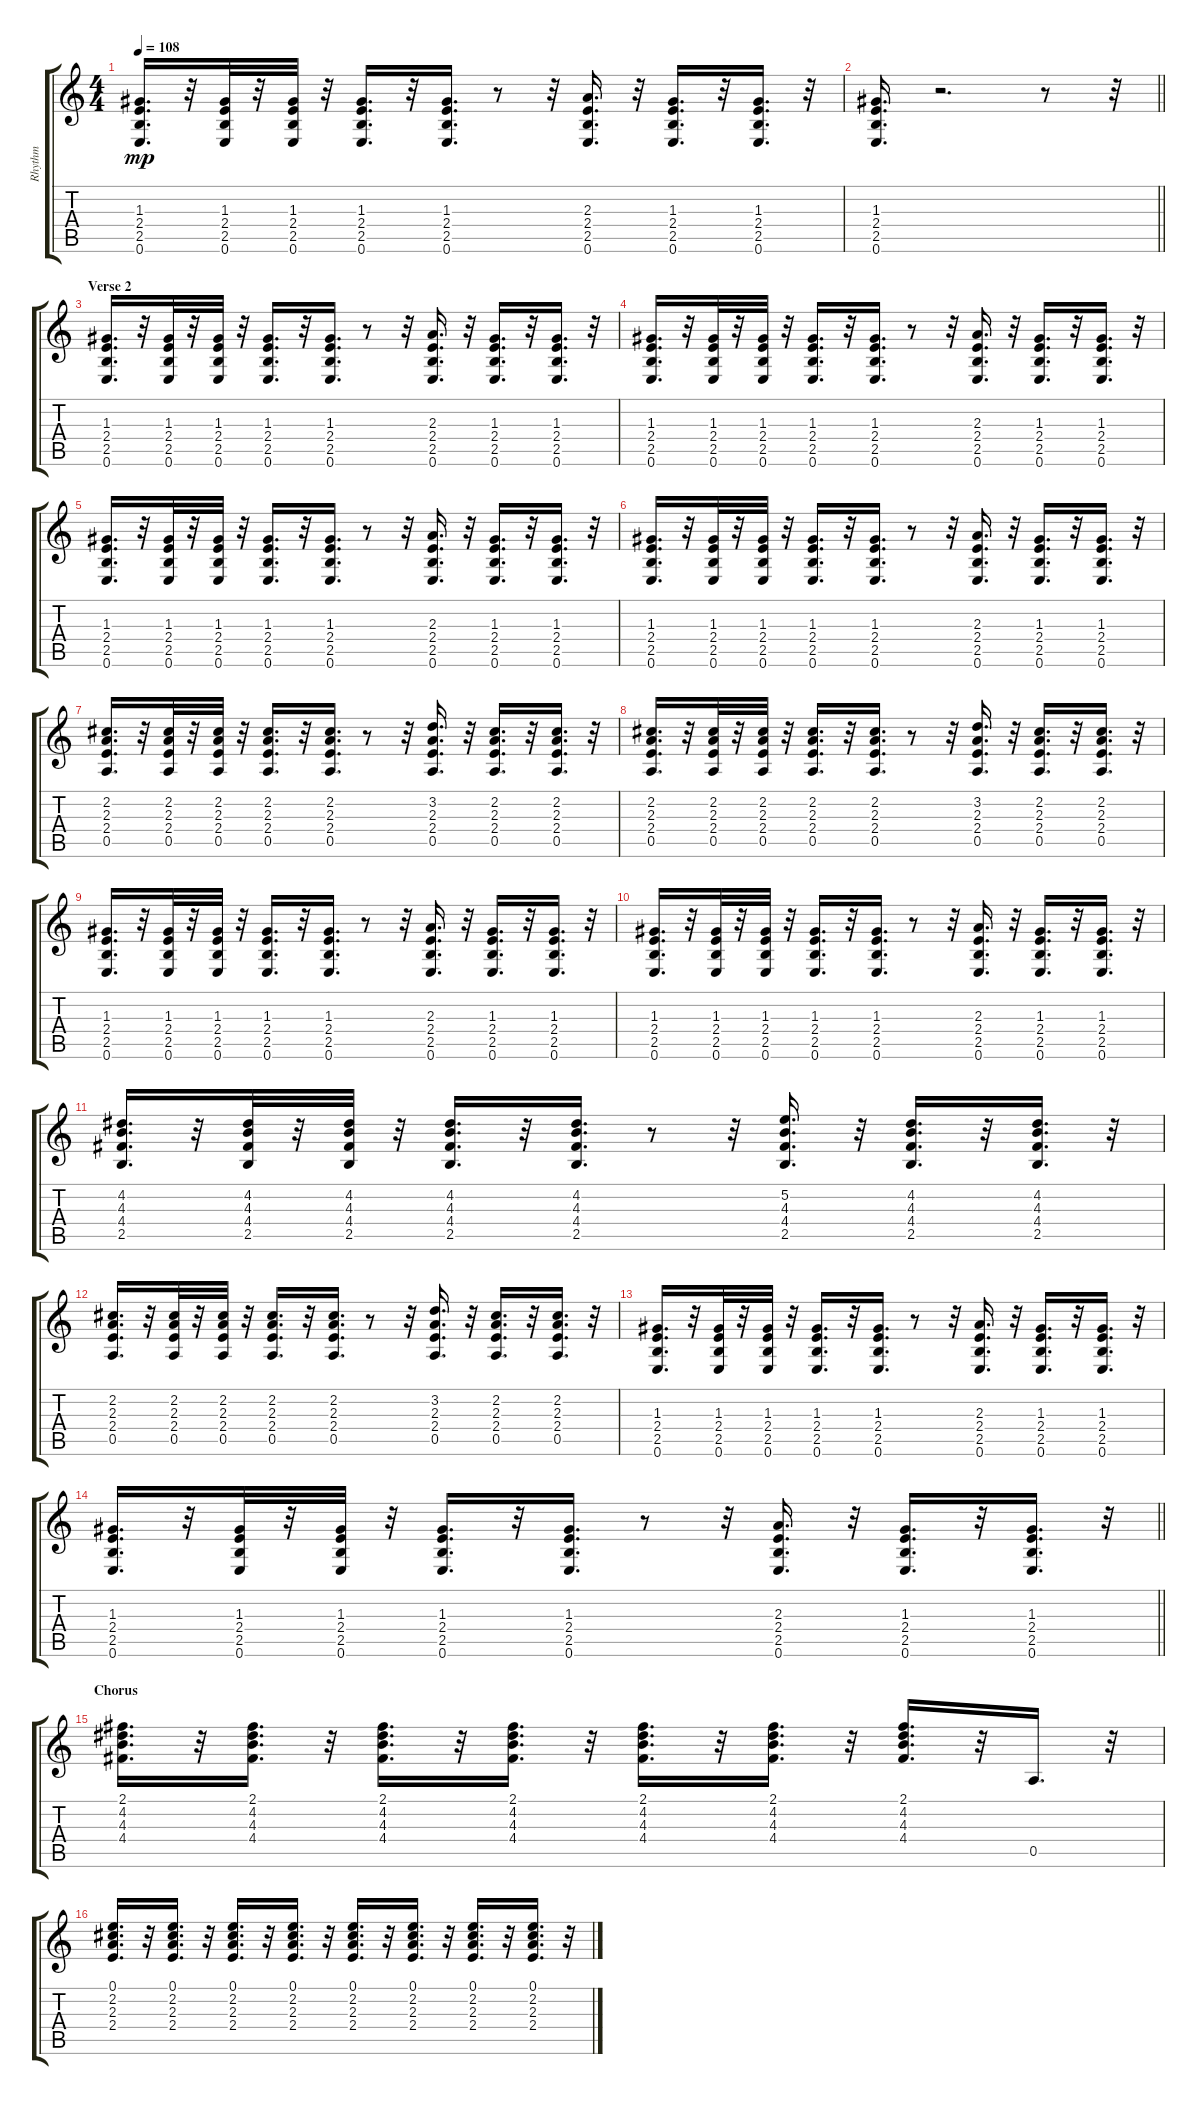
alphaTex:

\track ("Rhythm     " "Rhythm    ") {instrument electricguitarmuted}
\staff {score tabs}
\tuning (E4 B3 G3 D3 A2 E2) {hide}
\ts (4 4)
\tempo 108
\clef g2
\ks c
(1.3 2.4 2.5 0.6).16{d dy mp} r.32 (1.3 2.4 2.5 0.6).32 r.32 (1.3 2.4 2.5 0.6).32 r.32 (1.3 2.4 2.5 0.6).16{d} r.32 (1.3 2.4 2.5 0.6).16{d} r.8 r.32 (2.3 2.4 2.5 0.6).16{d} r.32 (1.3 2.4 2.5 0.6).16{d} r.32 (1.3 2.4 2.5 0.6).16{d} r.32 |
\barLineRight lightlight
(1.3 2.4 2.5 0.6).16{d} r.2{d} r.8 r.32 |
\section ("" "Verse 2")
(1.3 2.4 2.5 0.6).16{d} r.32 (1.3 2.4 2.5 0.6).32 r.32 (1.3 2.4 2.5 0.6).32 r.32 (1.3 2.4 2.5 0.6).16{d} r.32 (1.3 2.4 2.5 0.6).16{d} r.8 r.32 (2.3 2.4 2.5 0.6).16{d} r.32 (1.3 2.4 2.5 0.6).16{d} r.32 (1.3 2.4 2.5 0.6).16{d} r.32 |
(1.3 2.4 2.5 0.6).16{d} r.32 (1.3 2.4 2.5 0.6).32 r.32 (1.3 2.4 2.5 0.6).32 r.32 (1.3 2.4 2.5 0.6).16{d} r.32 (1.3 2.4 2.5 0.6).16{d} r.8 r.32 (2.3 2.4 2.5 0.6).16{d} r.32 (1.3 2.4 2.5 0.6).16{d} r.32 (1.3 2.4 2.5 0.6).16{d} r.32 |
(1.3 2.4 2.5 0.6).16{d} r.32 (1.3 2.4 2.5 0.6).32 r.32 (1.3 2.4 2.5 0.6).32 r.32 (1.3 2.4 2.5 0.6).16{d} r.32 (1.3 2.4 2.5 0.6).16{d} r.8 r.32 (2.3 2.4 2.5 0.6).16{d} r.32 (1.3 2.4 2.5 0.6).16{d} r.32 (1.3 2.4 2.5 0.6).16{d} r.32 |
(1.3 2.4 2.5 0.6).16{d} r.32 (1.3 2.4 2.5 0.6).32 r.32 (1.3 2.4 2.5 0.6).32 r.32 (1.3 2.4 2.5 0.6).16{d} r.32 (1.3 2.4 2.5 0.6).16{d} r.8 r.32 (2.3 2.4 2.5 0.6).16{d} r.32 (1.3 2.4 2.5 0.6).16{d} r.32 (1.3 2.4 2.5 0.6).16{d} r.32 |
(2.2 2.3 2.4 0.5).16{d} r.32 (2.2 2.3 2.4 0.5).32 r.32 (2.2 2.3 2.4 0.5).32 r.32 (2.2 2.3 2.4 0.5).16{d} r.32 (2.2 2.3 2.4 0.5).16{d} r.8 r.32 (3.2 2.3 2.4 0.5).16{d} r.32 (2.2 2.3 2.4 0.5).16{d} r.32 (2.2 2.3 2.4 0.5).16{d} r.32 |
(2.2 2.3 2.4 0.5).16{d} r.32 (2.2 2.3 2.4 0.5).32 r.32 (2.2 2.3 2.4 0.5).32 r.32 (2.2 2.3 2.4 0.5).16{d} r.32 (2.2 2.3 2.4 0.5).16{d} r.8 r.32 (3.2 2.3 2.4 0.5).16{d} r.32 (2.2 2.3 2.4 0.5).16{d} r.32 (2.2 2.3 2.4 0.5).16{d} r.32 |
(1.3 2.4 2.5 0.6).16{d} r.32 (1.3 2.4 2.5 0.6).32 r.32 (1.3 2.4 2.5 0.6).32 r.32 (1.3 2.4 2.5 0.6).16{d} r.32 (1.3 2.4 2.5 0.6).16{d} r.8 r.32 (2.3 2.4 2.5 0.6).16{d} r.32 (1.3 2.4 2.5 0.6).16{d} r.32 (1.3 2.4 2.5 0.6).16{d} r.32 |
(1.3 2.4 2.5 0.6).16{d} r.32 (1.3 2.4 2.5 0.6).32 r.32 (1.3 2.4 2.5 0.6).32 r.32 (1.3 2.4 2.5 0.6).16{d} r.32 (1.3 2.4 2.5 0.6).16{d} r.8 r.32 (2.3 2.4 2.5 0.6).16{d} r.32 (1.3 2.4 2.5 0.6).16{d} r.32 (1.3 2.4 2.5 0.6).16{d} r.32 |
(4.2 4.3 4.4 2.5).16{d} r.32 (4.2 4.3 4.4 2.5).32 r.32 (4.2 4.3 4.4 2.5).32 r.32 (4.2 4.3 4.4 2.5).16{d} r.32 (4.2 4.3 4.4 2.5).16{d} r.8 r.32 (5.2 4.3 4.4 2.5).16{d} r.32 (4.2 4.3 4.4 2.5).16{d} r.32 (4.2 4.3 4.4 2.5).16{d} r.32 |
(2.2 2.3 2.4 0.5).16{d} r.32 (2.2 2.3 2.4 0.5).32 r.32 (2.2 2.3 2.4 0.5).32 r.32 (2.2 2.3 2.4 0.5).16{d} r.32 (2.2 2.3 2.4 0.5).16{d} r.8 r.32 (3.2 2.3 2.4 0.5).16{d} r.32 (2.2 2.3 2.4 0.5).16{d} r.32 (2.2 2.3 2.4 0.5).16{d} r.32 |
(1.3 2.4 2.5 0.6).16{d} r.32 (1.3 2.4 2.5 0.6).32 r.32 (1.3 2.4 2.5 0.6).32 r.32 (1.3 2.4 2.5 0.6).16{d} r.32 (1.3 2.4 2.5 0.6).16{d} r.8 r.32 (2.3 2.4 2.5 0.6).16{d} r.32 (1.3 2.4 2.5 0.6).16{d} r.32 (1.3 2.4 2.5 0.6).16{d} r.32 |
\barLineRight lightlight
(1.3 2.4 2.5 0.6).16{d} r.32 (1.3 2.4 2.5 0.6).32 r.32 (1.3 2.4 2.5 0.6).32 r.32 (1.3 2.4 2.5 0.6).16{d} r.32 (1.3 2.4 2.5 0.6).16{d} r.8 r.32 (2.3 2.4 2.5 0.6).16{d} r.32 (1.3 2.4 2.5 0.6).16{d} r.32 (1.3 2.4 2.5 0.6).16{d} r.32 |
\section ("" "Chorus")
(2.1 4.2 4.3 4.4).16{d} r.32 (2.1 4.2 4.3 4.4).16{d} r.32 (2.1 4.2 4.3 4.4).16{d} r.32 (2.1 4.2 4.3 4.4).16{d} r.32 (2.1 4.2 4.3 4.4).16{d} r.32 (2.1 4.2 4.3 4.4).16{d} r.32 (2.1 4.2 4.3 4.4).16{d} r.32 0.5.16{d} r.32 |
(0.1 2.2 2.3 2.4).16{d} r.32 (0.1 2.2 2.3 2.4).16{d} r.32 (0.1 2.2 2.3 2.4).16{d} r.32 (0.1 2.2 2.3 2.4).16{d} r.32 (0.1 2.2 2.3 2.4).16{d} r.32 (0.1 2.2 2.3 2.4).16{d} r.32 (0.1 2.2 2.3 2.4).16{d} r.32 (0.1 2.2 2.3 2.4).16{d} r.32
